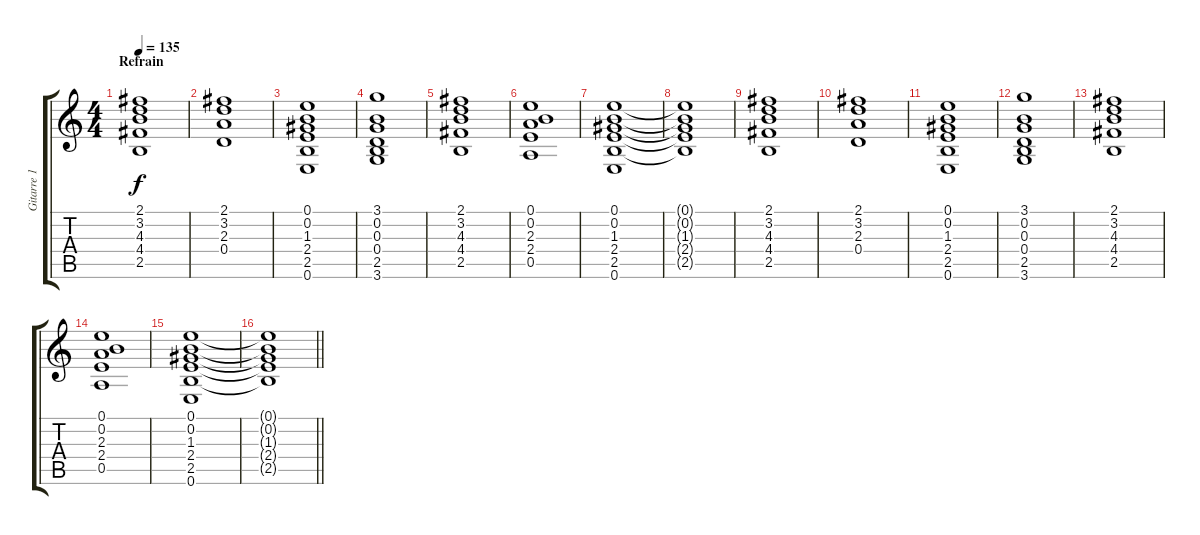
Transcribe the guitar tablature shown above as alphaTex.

\track ("Gitarre 1" "Gitarre 1") {instrument electricguitarclean}
\staff {score tabs}
\tuning (E4 B3 G3 D3 A2 E2) {hide}
\ts (4 4)
\section ("" "Refrain")
\tempo 135
\clef g2
\ks c
(2.1 3.2 4.3 4.4 2.5).1{dy f} |
(2.1 3.2 2.3 0.4).1 |
(0.1 0.2 1.3 2.4 2.5 0.6).1 |
(3.1 0.2 0.3 0.4 2.5 3.6).1 |
(2.1 3.2 4.3 4.4 2.5).1 |
(0.1 0.2 2.3 2.4 0.5).1 |
(0.1 0.2 1.3 2.4 2.5 0.6).1 |
(0.1{t} 0.2{t} 1.3{t} 2.4{t} 2.5{t}).1 |
(2.1 3.2 4.3 4.4 2.5).1 |
(2.1 3.2 2.3 0.4).1 |
(0.1 0.2 1.3 2.4 2.5 0.6).1 |
(3.1 0.2 0.3 0.4 2.5 3.6).1 |
(2.1 3.2 4.3 4.4 2.5).1 |
(0.1 0.2 2.3 2.4 0.5).1 |
(0.1 0.2 1.3 2.4 2.5 0.6).1 |
\barLineRight lightlight
(0.1{t} 0.2{t} 1.3{t} 2.4{t} 2.5{t}).1
